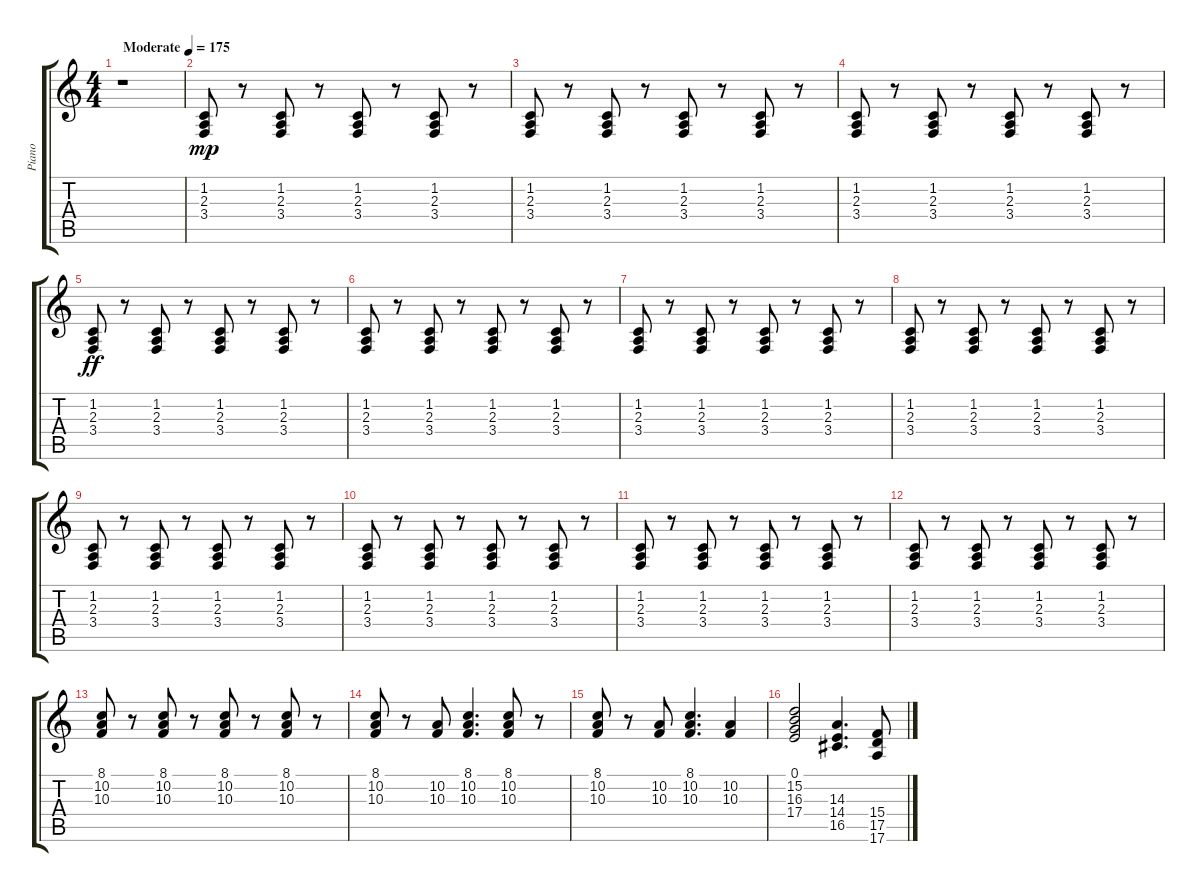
\track ("Piano" "Piano") {instrument acousticgrandpiano}
\staff {score tabs}
\tuning (E4 B3 G3 D3 A2 E2) {hide}
\ts (4 4)
\tempo (175 "Moderate")
\clef g2
\ks c
r.1{dy mp instrument acousticgrandpiano} |
(1.2 2.3 3.4).8 r.8 (1.2 2.3 3.4).8 r.8 (1.2 2.3 3.4).8 r.8 (1.2 2.3 3.4).8 r.8 |
(1.2 2.3 3.4).8 r.8 (1.2 2.3 3.4).8 r.8 (1.2 2.3 3.4).8 r.8 (1.2 2.3 3.4).8 r.8 |
(1.2 2.3 3.4).8 r.8 (1.2 2.3 3.4).8 r.8 (1.2 2.3 3.4).8 r.8 (1.2 2.3 3.4).8 r.8 |
(1.2 2.3 3.4).8{dy ff} r.8 (1.2 2.3 3.4).8 r.8 (1.2 2.3 3.4).8 r.8 (1.2 2.3 3.4).8 r.8 |
(1.2 2.3 3.4).8 r.8 (1.2 2.3 3.4).8 r.8 (1.2 2.3 3.4).8 r.8 (1.2 2.3 3.4).8 r.8 |
(1.2 2.3 3.4).8 r.8 (1.2 2.3 3.4).8 r.8 (1.2 2.3 3.4).8 r.8 (1.2 2.3 3.4).8 r.8 |
(1.2 2.3 3.4).8 r.8 (1.2 2.3 3.4).8 r.8 (1.2 2.3 3.4).8 r.8 (1.2 2.3 3.4).8 r.8 |
(1.2 2.3 3.4).8 r.8 (1.2 2.3 3.4).8 r.8 (1.2 2.3 3.4).8 r.8 (1.2 2.3 3.4).8 r.8 |
(1.2 2.3 3.4).8 r.8 (1.2 2.3 3.4).8 r.8 (1.2 2.3 3.4).8 r.8 (1.2 2.3 3.4).8 r.8 |
(1.2 2.3 3.4).8 r.8 (1.2 2.3 3.4).8 r.8 (1.2 2.3 3.4).8 r.8 (1.2 2.3 3.4).8 r.8 |
(1.2 2.3 3.4).8 r.8 (1.2 2.3 3.4).8 r.8 (1.2 2.3 3.4).8 r.8 (1.2 2.3 3.4).8 r.8 |
(8.1 10.2 10.3).8 r.8 (8.1 10.2 10.3).8 r.8 (8.1 10.2 10.3).8 r.8 (8.1 10.2 10.3).8 r.8 |
(8.1 10.2 10.3).8 r.8 (10.2 10.3).8 (8.1 10.2 10.3).4{d} (8.1 10.2 10.3).8 r.8 |
(8.1 10.2 10.3).8 r.8 (10.2 10.3).8 (8.1 10.2 10.3).4{d} (10.2 10.3).4 |
(0.1 15.2 16.3 17.4).2 (14.3 14.4 16.5).4{d} (15.4 17.5 17.6).8
